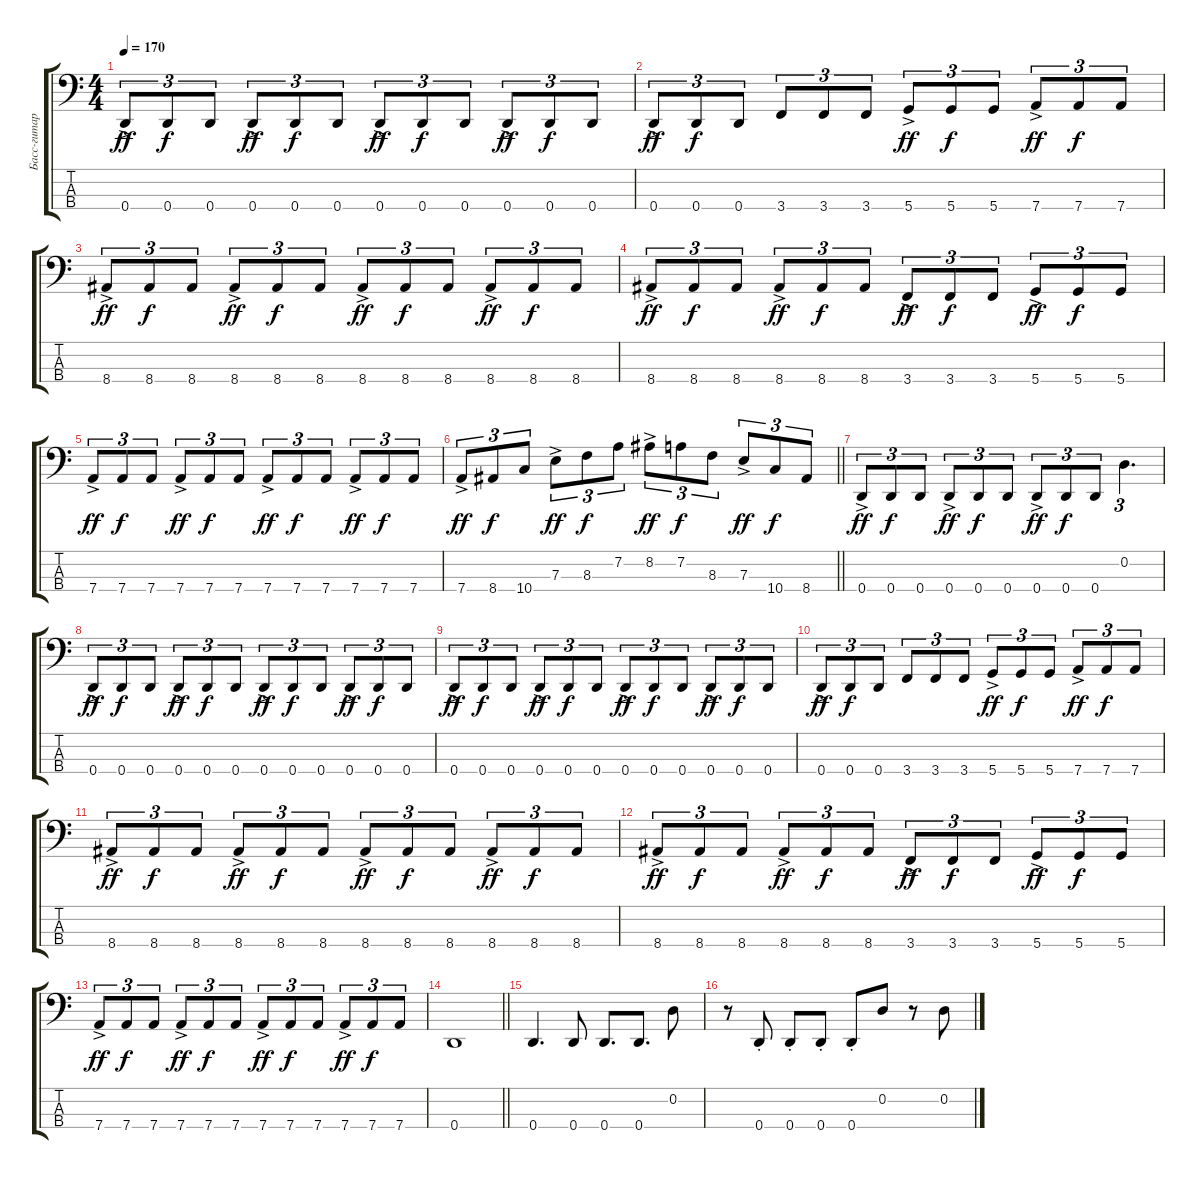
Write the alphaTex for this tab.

\track ("Басс-гитара" "Басс-гитар") {instrument slapbass1}
\staff {score tabs}
\tuning (G2 D2 A1 D1) {hide}
\ts (4 4)
\tempo 170
\clef f4
\ks c
0.4{ac}.8{tu (3 2) dy ff} 0.4.8{tu (3 2) dy f} 0.4.8{tu (3 2)} 0.4{ac}.8{tu (3 2) dy ff} 0.4.8{tu (3 2) dy f} 0.4.8{tu (3 2)} 0.4{ac}.8{tu (3 2) dy ff} 0.4.8{tu (3 2) dy f} 0.4.8{tu (3 2)} 0.4{ac}.8{tu (3 2) dy ff} 0.4.8{tu (3 2) dy f} 0.4.8{tu (3 2)} |
0.4{ac}.8{tu (3 2) dy ff} 0.4.8{tu (3 2) dy f} 0.4.8{tu (3 2)} 3.4.8{tu (3 2)} 3.4.8{tu (3 2)} 3.4.8{tu (3 2)} 5.4{ac}.8{tu (3 2) dy ff} 5.4.8{tu (3 2) dy f} 5.4.8{tu (3 2)} 7.4{ac}.8{tu (3 2) dy ff} 7.4.8{tu (3 2) dy f} 7.4.8{tu (3 2)} |
8.4{ac}.8{tu (3 2) dy ff} 8.4.8{tu (3 2) dy f} 8.4.8{tu (3 2)} 8.4{ac}.8{tu (3 2) dy ff} 8.4.8{tu (3 2) dy f} 8.4.8{tu (3 2)} 8.4{ac}.8{tu (3 2) dy ff} 8.4.8{tu (3 2) dy f} 8.4.8{tu (3 2)} 8.4{ac}.8{tu (3 2) dy ff} 8.4.8{tu (3 2) dy f} 8.4.8{tu (3 2)} |
8.4{ac}.8{tu (3 2) dy ff} 8.4.8{tu (3 2) dy f} 8.4.8{tu (3 2)} 8.4{ac}.8{tu (3 2) dy ff} 8.4.8{tu (3 2) dy f} 8.4.8{tu (3 2)} 3.4{ac}.8{tu (3 2) dy ff} 3.4.8{tu (3 2) dy f} 3.4.8{tu (3 2)} 5.4{ac}.8{tu (3 2) dy ff} 5.4.8{tu (3 2) dy f} 5.4.8{tu (3 2)} |
7.4{ac}.8{tu (3 2) dy ff} 7.4.8{tu (3 2) dy f} 7.4.8{tu (3 2)} 7.4{ac}.8{tu (3 2) dy ff} 7.4.8{tu (3 2) dy f} 7.4.8{tu (3 2)} 7.4{ac}.8{tu (3 2) dy ff} 7.4.8{tu (3 2) dy f} 7.4.8{tu (3 2)} 7.4{ac}.8{tu (3 2) dy ff} 7.4.8{tu (3 2) dy f} 7.4.8{tu (3 2)} |
\barLineRight lightlight
7.4{ac}.8{tu (3 2) dy ff} 8.4.8{tu (3 2) dy f} 10.4.8{tu (3 2)} 7.3{ac}.8{tu (3 2) dy ff} 8.3.8{tu (3 2) dy f} 7.2.8{tu (3 2)} 8.2{ac}.8{tu (3 2) dy ff} 7.2.8{tu (3 2) dy f} 8.3.8{tu (3 2)} 7.3{ac}.8{tu (3 2) dy ff} 10.4.8{tu (3 2) dy f} 8.4.8{tu (3 2)} |
0.4{ac}.8{tu (3 2) dy ff} 0.4.8{tu (3 2) dy f} 0.4.8{tu (3 2)} 0.4{ac}.8{tu (3 2) dy ff} 0.4.8{tu (3 2) dy f} 0.4.8{tu (3 2)} 0.4{ac}.8{tu (3 2) dy ff} 0.4.8{tu (3 2) dy f} 0.4.8{tu (3 2)} 0.2.4{d tu (3 2)} |
0.4{ac}.8{tu (3 2) dy ff} 0.4.8{tu (3 2) dy f} 0.4.8{tu (3 2)} 0.4{ac}.8{tu (3 2) dy ff} 0.4.8{tu (3 2) dy f} 0.4.8{tu (3 2)} 0.4{ac}.8{tu (3 2) dy ff} 0.4.8{tu (3 2) dy f} 0.4.8{tu (3 2)} 0.4{ac}.8{tu (3 2) dy ff} 0.4.8{tu (3 2) dy f} 0.4.8{tu (3 2)} |
0.4{ac}.8{tu (3 2) dy ff} 0.4.8{tu (3 2) dy f} 0.4.8{tu (3 2)} 0.4{ac}.8{tu (3 2) dy ff} 0.4.8{tu (3 2) dy f} 0.4.8{tu (3 2)} 0.4{ac}.8{tu (3 2) dy ff} 0.4.8{tu (3 2) dy f} 0.4.8{tu (3 2)} 0.4{ac}.8{tu (3 2) dy ff} 0.4.8{tu (3 2) dy f} 0.4.8{tu (3 2)} |
0.4{ac}.8{tu (3 2) dy ff} 0.4.8{tu (3 2) dy f} 0.4.8{tu (3 2)} 3.4.8{tu (3 2)} 3.4.8{tu (3 2)} 3.4.8{tu (3 2)} 5.4{ac}.8{tu (3 2) dy ff} 5.4.8{tu (3 2) dy f} 5.4.8{tu (3 2)} 7.4{ac}.8{tu (3 2) dy ff} 7.4.8{tu (3 2) dy f} 7.4.8{tu (3 2)} |
8.4{ac}.8{tu (3 2) dy ff} 8.4.8{tu (3 2) dy f} 8.4.8{tu (3 2)} 8.4{ac}.8{tu (3 2) dy ff} 8.4.8{tu (3 2) dy f} 8.4.8{tu (3 2)} 8.4{ac}.8{tu (3 2) dy ff} 8.4.8{tu (3 2) dy f} 8.4.8{tu (3 2)} 8.4{ac}.8{tu (3 2) dy ff} 8.4.8{tu (3 2) dy f} 8.4.8{tu (3 2)} |
8.4{ac}.8{tu (3 2) dy ff} 8.4.8{tu (3 2) dy f} 8.4.8{tu (3 2)} 8.4{ac}.8{tu (3 2) dy ff} 8.4.8{tu (3 2) dy f} 8.4.8{tu (3 2)} 3.4{ac}.8{tu (3 2) dy ff} 3.4.8{tu (3 2) dy f} 3.4.8{tu (3 2)} 5.4{ac}.8{tu (3 2) dy ff} 5.4.8{tu (3 2) dy f} 5.4.8{tu (3 2)} |
7.4{ac}.8{tu (3 2) dy ff} 7.4.8{tu (3 2) dy f} 7.4.8{tu (3 2)} 7.4{ac}.8{tu (3 2) dy ff} 7.4.8{tu (3 2) dy f} 7.4.8{tu (3 2)} 7.4{ac}.8{tu (3 2) dy ff} 7.4.8{tu (3 2) dy f} 7.4.8{tu (3 2)} 7.4{ac}.8{tu (3 2) dy ff} 7.4.8{tu (3 2) dy f} 7.4.8{tu (3 2)} |
\barLineRight lightlight
0.4.1 |
0.4.4{d volume 16 instrument slapbass1} 0.4.8 0.4.8{d} 0.4.8{d} 0.2.8 |
r.8 0.4{st}.8 0.4{st}.8 0.4{st}.8 0.4{st}.8 0.2.8 r.8 0.2.8
